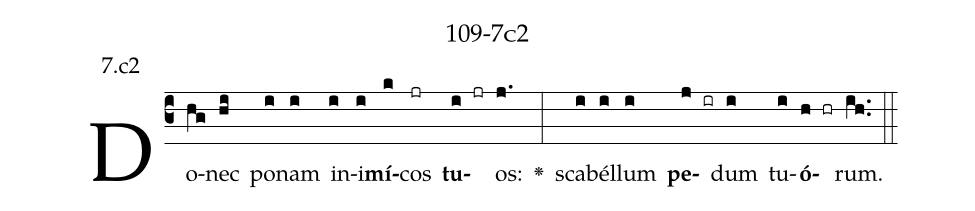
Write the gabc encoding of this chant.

name: 109-7c2;
annotation: 7.c2;
%%
(c3)Do(hg)nec(hi) po(i)nam(i) in(i)i(i)<b>mí</b>(k)cos(jr) <b>tu</b>(i jr)os:(j.)
<v>\greheightstar</v>(:)
sca(i)bél(i)lum(i) <b>pe</b>(j ir)dum(i) tu(i)<b>ó</b>(h hr)rum.(ih..) (::)

%E(i) u(i) o(j) u(i) a(h) e.(ih..) (::)
